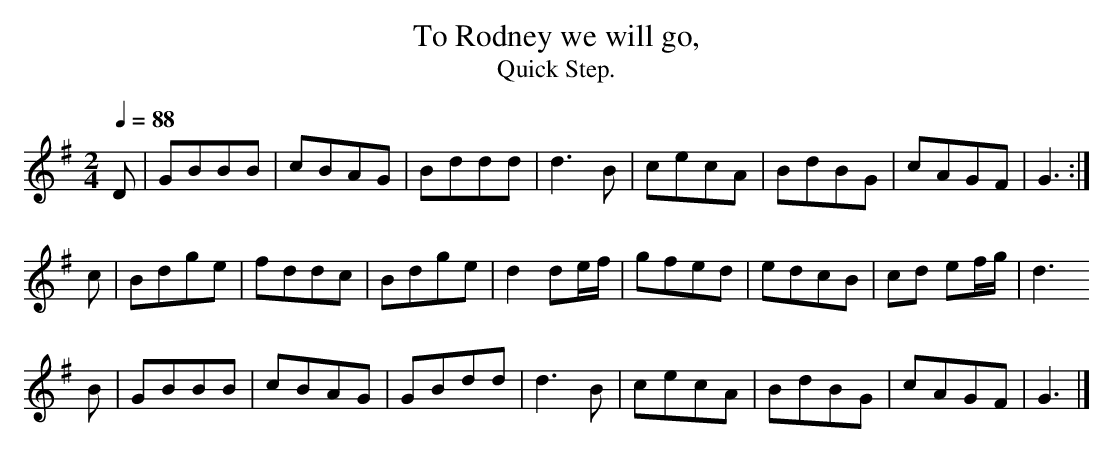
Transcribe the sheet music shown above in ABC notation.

X:1
T:To Rodney we will go,
T:Quick Step.
M:2/4
L:1/8
Q:1/4=88
K:G
D|GBBB|cBAG|Bddd|d3  B   |cecA|BdBG|cAGF   |G3:|
c|Bdge|fddc|Bdge|d2 de/f/|gfed|edcB|cd ef/g/|d3
B|GBBB|cBAG|GBdd|d3  B   |cecA|BdBG|cAGF   |G3|]
